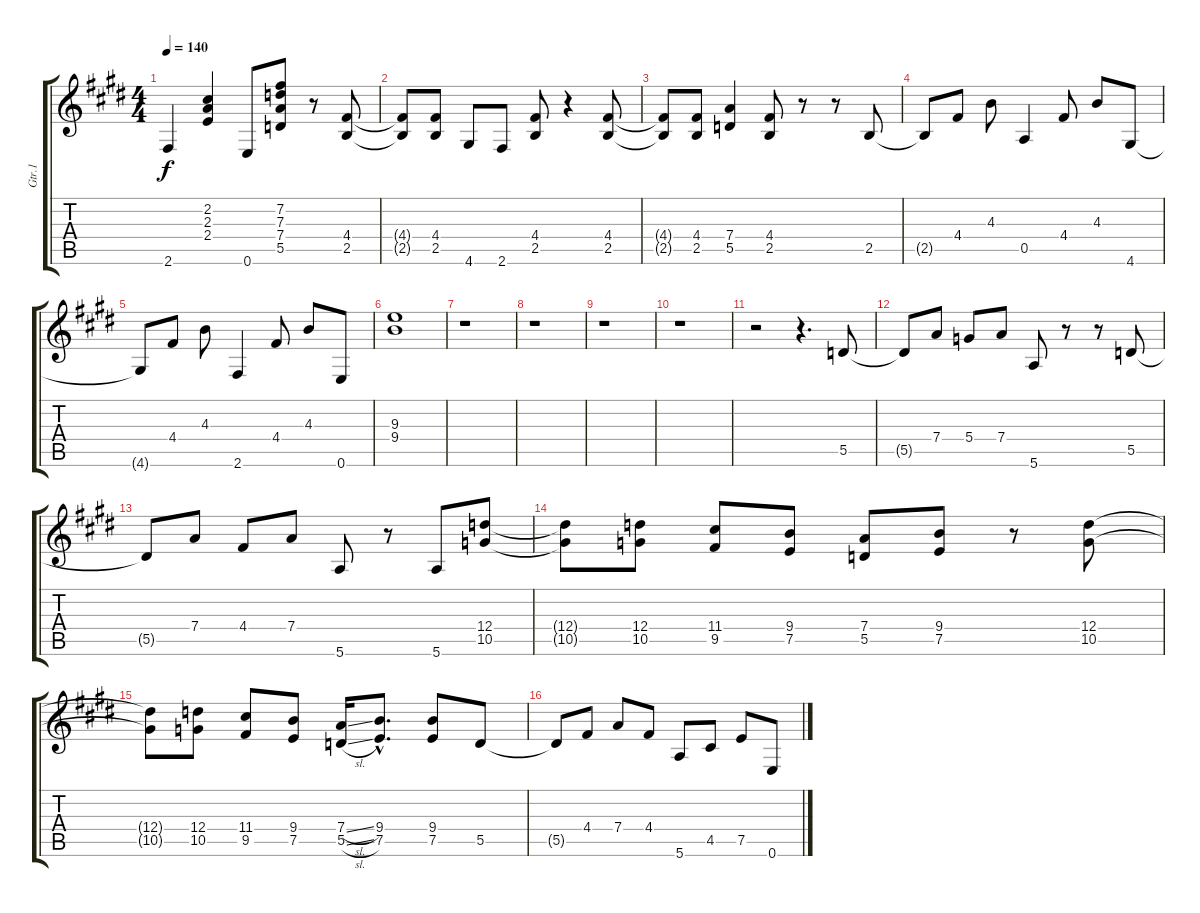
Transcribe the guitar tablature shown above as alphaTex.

\track ("Gtr.1" "Gtr.1") {instrument distortionguitar}
\staff {score tabs}
\tuning (E4 B3 G3 D3 A2 E2) {hide}
\ts (4 4)
\tempo 140
\clef g2
\ks e
2.6.4{dy f} (2.2 2.3 2.4).4 0.6.8 (7.2 7.3 7.4 5.5).8 r.8 (4.4 2.5).8 |
(4.4{t} 2.5{t}).8 (4.4 2.5).8 4.6.8 2.6.8 (4.4 2.5).8 r.4 (4.4 2.5).8 |
(4.4{t} 2.5{t}).8 (4.4 2.5).8 (7.4 5.5).4 (4.4 2.5).8 r.8 r.8 2.5.8 |
2.5{t}.8 4.4.8 4.3.8 0.5.4 4.4.8 4.3.8 4.6.8 |
4.6{t}.8 4.4.8 4.3.8 2.6.4 4.4.8 4.3.8 0.6.8 |
(9.3 9.4).1 |
r.1 |
r.1 |
r.1 |
r.1 |
r.2 r.4{d} 5.5.8 |
5.5{t}.8 7.4.8 5.4.8 7.4.8 5.6.8 r.8 r.8 5.5.8 |
5.5{t}.8 7.4.8 4.4.8 7.4.8 5.6.8 r.8 5.6.8 (12.4 10.5).8 |
(12.4{t} 10.5{t}).8 (12.4 10.5).8 (11.4 9.5).8 (9.4 7.5).8 (7.4 5.5).8 (9.4 7.5).8 r.8 (12.4 10.5).8 |
(12.4{t} 10.5{t}).8 (12.4 10.5).8 (11.4 9.5).8 (9.4 7.5).8 (7.4{sl} 5.5{sl}).16 (9.4{hac} 7.5{hac}).8{d} (9.4 7.5).8 5.5.8 |
5.5{t}.8 4.4.8 7.4.8 4.4.8 5.6.8 4.5.8 7.5.8 0.6.8
